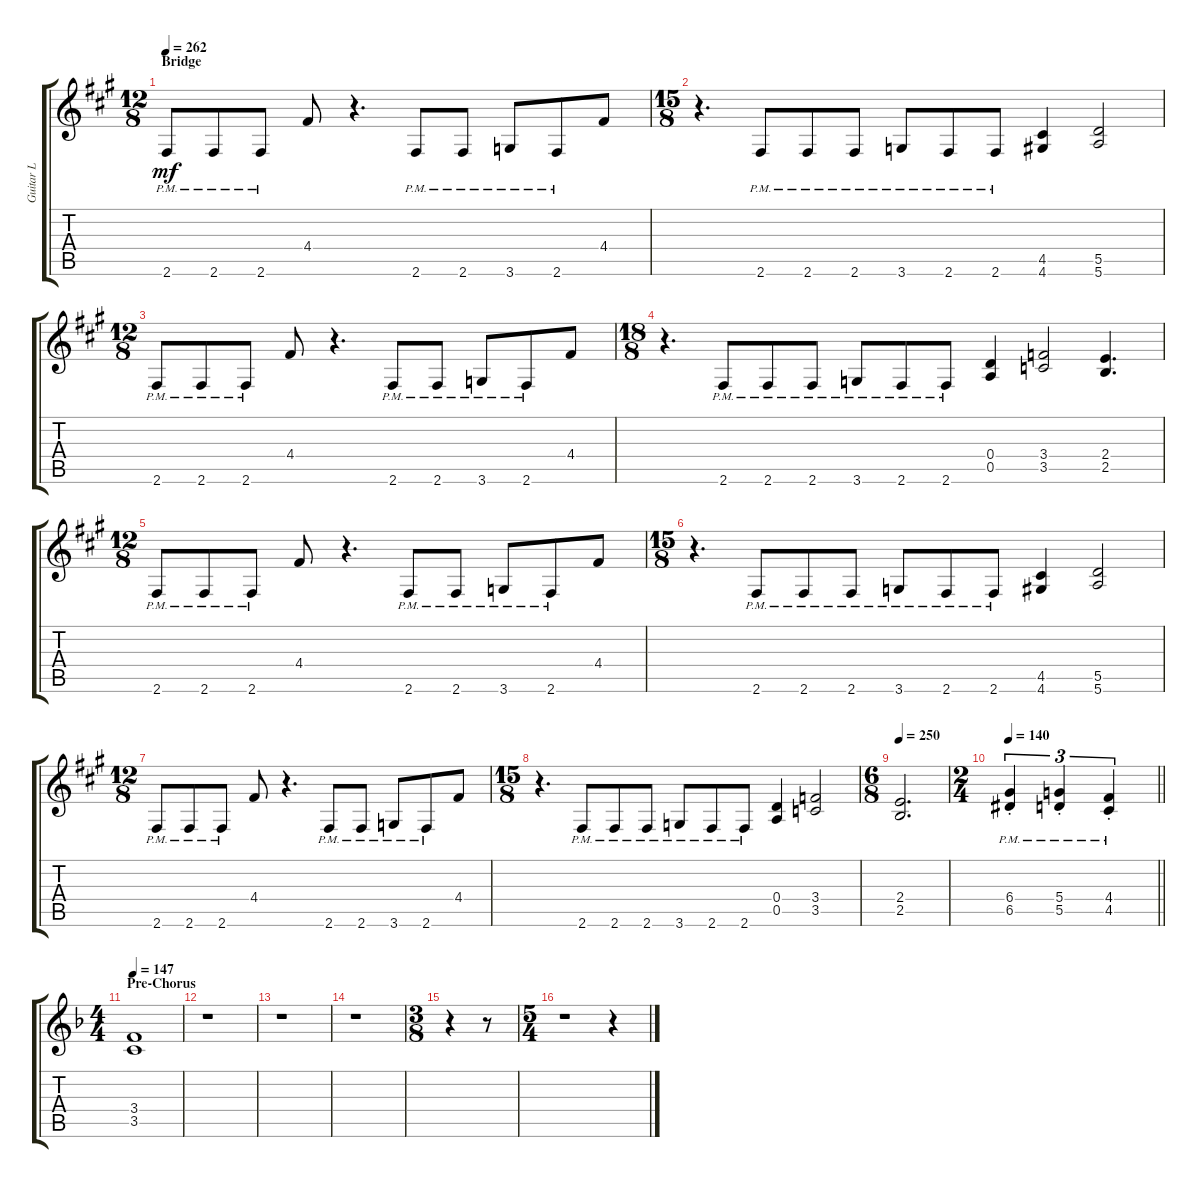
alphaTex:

\track ("Guitar L" "Guitar L") {instrument distortionguitar}
\staff {score tabs}
\tuning (E4 B3 G3 D3 A2 E2) {hide}
\ts (12 8)
\section ("" "Bridge")
\tempo 262
\clef g2
\ks a
2.6{pm}.8{dy mf} 2.6{pm}.8 2.6{pm}.8 4.4.8 r.4{d} 2.6{pm}.8 2.6{pm}.8 3.6{pm}.8 2.6{pm}.8 4.4.8 |
\ts (15 8)
r.4{d} 2.6{pm}.8 2.6{pm}.8 2.6{pm}.8 3.6{pm}.8 2.6{pm}.8 2.6{pm}.8 (4.5 4.6).4 (5.5 5.6).2 |
\ts (12 8)
2.6{pm}.8 2.6{pm}.8 2.6{pm}.8 4.4.8 r.4{d} 2.6{pm}.8 2.6{pm}.8 3.6{pm}.8 2.6{pm}.8 4.4.8 |
\ts (18 8)
r.4{d} 2.6{pm}.8 2.6{pm}.8 2.6{pm}.8 3.6{pm}.8 2.6{pm}.8 2.6{pm}.8 (0.4 0.5).4 (3.4 3.5).2 (2.4 2.5).4{d} |
\ts (12 8)
2.6{pm}.8 2.6{pm}.8 2.6{pm}.8 4.4.8 r.4{d} 2.6{pm}.8 2.6{pm}.8 3.6{pm}.8 2.6{pm}.8 4.4.8 |
\ts (15 8)
r.4{d} 2.6{pm}.8 2.6{pm}.8 2.6{pm}.8 3.6{pm}.8 2.6{pm}.8 2.6{pm}.8 (4.5 4.6).4 (5.5 5.6).2 |
\ts (12 8)
2.6{pm}.8 2.6{pm}.8 2.6{pm}.8 4.4.8 r.4{d} 2.6{pm}.8 2.6{pm}.8 3.6{pm}.8 2.6{pm}.8 4.4.8 |
\ts (15 8)
r.4{d} 2.6{pm}.8 2.6{pm}.8 2.6{pm}.8 3.6{pm}.8 2.6{pm}.8 2.6{pm}.8 (0.4 0.5).4 (3.4 3.5).2 |
\ts (6 8)
\tempo 250
(2.4 2.5).2{d} |
\ts (2 4)
\tempo 140
\barLineRight lightlight
(6.4{pm st} 6.5{pm st}).4{tu (3 2)} (5.4{pm st} 5.5{pm st}).4{tu (3 2)} (4.4{pm st} 4.5{pm st}).4{tu (3 2)} |
\ts (4 4)
\section ("" "Pre-Chorus")
\tempo 147
\ks f
(3.4 3.5).1 |
r.1 |
r.1 |
r.1 |
\ts (3 8)
r.4 r.8 |
\ts (5 4)
r.1 r.4
